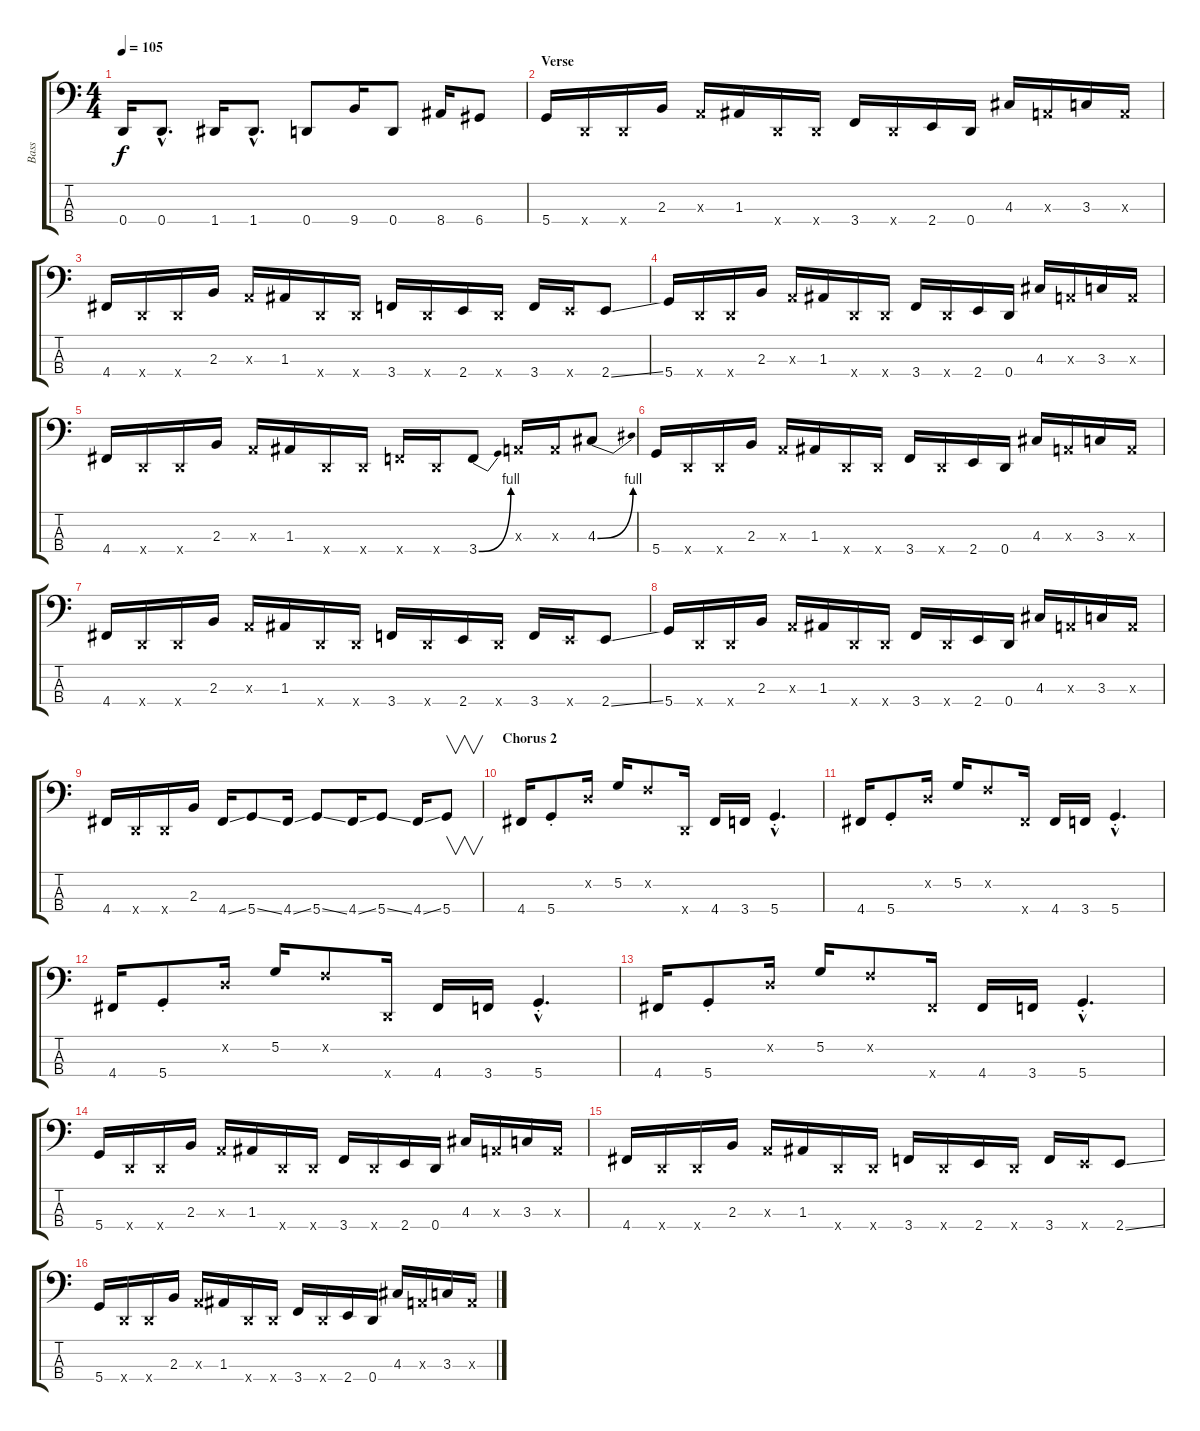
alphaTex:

\track ("Bass" "Bass") {instrument slapbass2}
\staff {score tabs}
\tuning (G2 D2 A1 D1) {hide}
\ts (4 4)
\tempo 105
\clef f4
\ks c
0.4.16{dy f} 0.4{hac}.8{d} 1.4.16 1.4{hac}.8{d} 0.4.8 9.4.16 0.4.8 8.4.16 6.4.8 |
\section ("" "Verse")
5.4.16 0.4{x}.16 0.4{x}.16 2.3.16 0.3{x}.16 1.3.16 0.4{x}.16 0.4{x}.16 3.4.16 0.4{x}.16 2.4.16 0.4.16 4.3.16 0.3{x}.16 3.3.16 0.3{x}.16 |
4.4.16 0.4{x}.16 0.4{x}.16 2.3.16 0.3{x}.16 1.3.16 0.4{x}.16 0.4{x}.16 3.4.16 0.4{x}.16 2.4.16 0.4{x}.16 3.4.16 2.4{x}.16 2.4{ss}.8 |
5.4.16 0.4{x}.16 0.4{x}.16 2.3.16 0.3{x}.16 1.3.16 0.4{x}.16 0.4{x}.16 3.4.16 0.4{x}.16 2.4.16 0.4.16 4.3.16 0.3{x}.16 3.3.16 0.3{x}.16 |
4.4.16 0.4{x}.16 0.4{x}.16 2.3.16 0.3{x}.16 1.3.16 0.4{x}.16 0.4{x}.16 3.4{x}.16 0.4{x}.16 3.4{be (bend 0 0 60 4)}.8 0.3{x}.16 0.3{x}.16 4.3{be (bend 0 0 60 4)}.8 |
5.4.16 0.4{x}.16 0.4{x}.16 2.3.16 0.3{x}.16 1.3.16 0.4{x}.16 0.4{x}.16 3.4.16 0.4{x}.16 2.4.16 0.4.16 4.3.16 0.3{x}.16 3.3.16 0.3{x}.16 |
4.4.16 0.4{x}.16 0.4{x}.16 2.3.16 0.3{x}.16 1.3.16 0.4{x}.16 0.4{x}.16 3.4.16 0.4{x}.16 2.4.16 0.4{x}.16 3.4.16 2.4{x}.16 2.4{ss}.8 |
5.4.16 0.4{x}.16 0.4{x}.16 2.3.16 0.3{x}.16 1.3.16 0.4{x}.16 0.4{x}.16 3.4.16 0.4{x}.16 2.4.16 0.4.16 4.3.16 0.3{x}.16 3.3.16 0.3{x}.16 |
4.4.16 0.4{x}.16 0.4{x}.16 2.3.16 4.4{ss}.16 5.4{ss}.8 4.4{ss}.16 5.4{ss}.8 4.4{ss}.16 5.4{ss}.8 4.4{ss}.16 5.4.8{v} |
\section ("" "Chorus 2")
4.4.16 5.4{st}.8 0.2{x}.16 5.2.16 3.2{x}.8 0.4{x}.16 4.4.16 3.4.16 5.4{hac st}.4{d} |
4.4.16 5.4{st}.8 0.2{x}.16 5.2.16 3.2{x}.8 4.4{x}.16 4.4.16 3.4.16 5.4{hac st}.4{d} |
4.4.16 5.4{st}.8 0.2{x}.16 5.2.16 3.2{x}.8 0.4{x}.16 4.4.16 3.4.16 5.4{hac st}.4{d} |
4.4.16 5.4{st}.8 0.2{x}.16 5.2.16 3.2{x}.8 4.4{x}.16 4.4.16 3.4.16 5.4{hac st}.4{d} |
5.4.16 0.4{x}.16 0.4{x}.16 2.3.16 0.3{x}.16 1.3.16 0.4{x}.16 0.4{x}.16 3.4.16 0.4{x}.16 2.4.16 0.4.16 4.3.16 0.3{x}.16 3.3.16 0.3{x}.16 |
4.4.16 0.4{x}.16 0.4{x}.16 2.3.16 0.3{x}.16 1.3.16 0.4{x}.16 0.4{x}.16 3.4.16 0.4{x}.16 2.4.16 0.4{x}.16 3.4.16 2.4{x}.16 2.4{ss}.8 |
5.4.16 0.4{x}.16 0.4{x}.16 2.3.16 0.3{x}.16 1.3.16 0.4{x}.16 0.4{x}.16 3.4.16 0.4{x}.16 2.4.16 0.4.16 4.3.16 0.3{x}.16 3.3.16 0.3{x}.16
